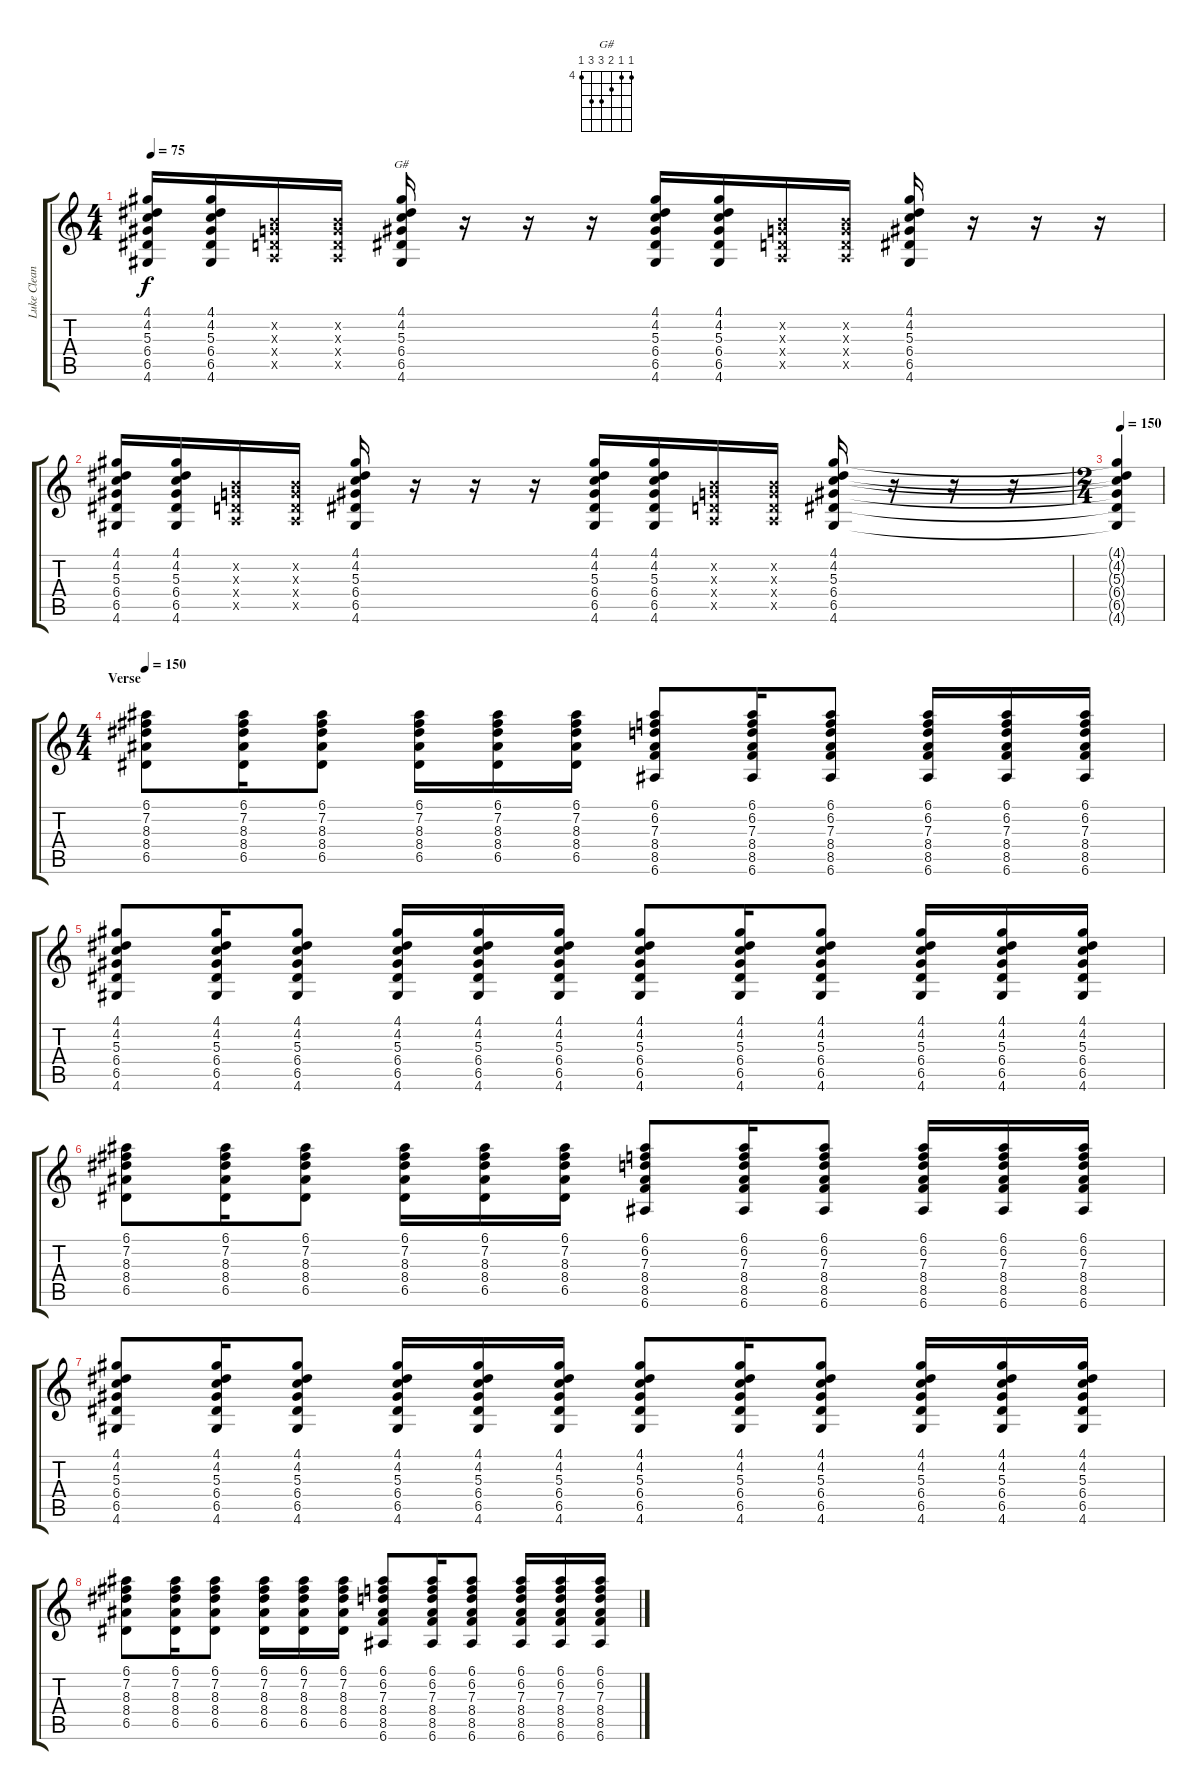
\track ("Luke Clean" "Luke Clean") {instrument electricguitarclean}
\staff {score tabs}
\tuning (E4 B3 G3 D3 A2 E2) {hide}
\chord ("G#" 4 4 5 6 6 4) {firstfret 4}
\ts (4 4)
\tempo 75
\clef g2
\ks c
(4.1 4.2 5.3 6.4 6.5 4.6).16{dy f} (4.1 4.2 5.3 6.4 6.5 4.6).16 (0.2{x} 0.3{x} 0.4{x} 0.5{x}).16 (0.2{x} 0.3{x} 0.4{x} 0.5{x}).16 (4.1 4.2 5.3 6.4 6.5 4.6).16{ch "G#"} r.16 r.16 r.16 (4.1 4.2 5.3 6.4 6.5 4.6).16 (4.1 4.2 5.3 6.4 6.5 4.6).16 (0.2{x} 0.3{x} 0.4{x} 0.5{x}).16 (0.2{x} 0.3{x} 0.4{x} 0.5{x}).16 (4.1 4.2 5.3 6.4 6.5 4.6).16 r.16 r.16 r.16 |
(4.1 4.2 5.3 6.4 6.5 4.6).16 (4.1 4.2 5.3 6.4 6.5 4.6).16 (0.2{x} 0.3{x} 0.4{x} 0.5{x}).16 (0.2{x} 0.3{x} 0.4{x} 0.5{x}).16 (4.1 4.2 5.3 6.4 6.5 4.6).16 r.16 r.16 r.16 (4.1 4.2 5.3 6.4 6.5 4.6).16 (4.1 4.2 5.3 6.4 6.5 4.6).16 (0.2{x} 0.3{x} 0.4{x} 0.5{x}).16 (0.2{x} 0.3{x} 0.4{x} 0.5{x}).16 (4.1 4.2 5.3 6.4 6.5 4.6).16 r.16 r.16 r.16 |
\ts (2 4)
\tempo 150
(4.1{t} 4.2{t} 5.3{t} 6.4{t} 6.5{t} 4.6{t}).4 |
\ts (4 4)
\section ("" "Verse")
\tempo 150
(6.1 7.2 8.3 8.4 6.5).8 (6.1 7.2 8.3 8.4 6.5).16 (6.1 7.2 8.3 8.4 6.5).8 (6.1 7.2 8.3 8.4 6.5).16 (6.1 7.2 8.3 8.4 6.5).16 (6.1 7.2 8.3 8.4 6.5).16 (6.1 6.2 7.3 8.4 8.5 6.6).8 (6.1 6.2 7.3 8.4 8.5 6.6).16 (6.1 6.2 7.3 8.4 8.5 6.6).8 (6.1 6.2 7.3 8.4 8.5 6.6).16 (6.1 6.2 7.3 8.4 8.5 6.6).16 (6.1 6.2 7.3 8.4 8.5 6.6).16 |
(4.1 4.2 5.3 6.4 6.5 4.6).8 (4.1 4.2 5.3 6.4 6.5 4.6).16 (4.1 4.2 5.3 6.4 6.5 4.6).8 (4.1 4.2 5.3 6.4 6.5 4.6).16 (4.1 4.2 5.3 6.4 6.5 4.6).16 (4.1 4.2 5.3 6.4 6.5 4.6).16 (4.1 4.2 5.3 6.4 6.5 4.6).8 (4.1 4.2 5.3 6.4 6.5 4.6).16 (4.1 4.2 5.3 6.4 6.5 4.6).8 (4.1 4.2 5.3 6.4 6.5 4.6).16 (4.1 4.2 5.3 6.4 6.5 4.6).16 (4.1 4.2 5.3 6.4 6.5 4.6).16 |
(6.1 7.2 8.3 8.4 6.5).8 (6.1 7.2 8.3 8.4 6.5).16 (6.1 7.2 8.3 8.4 6.5).8 (6.1 7.2 8.3 8.4 6.5).16 (6.1 7.2 8.3 8.4 6.5).16 (6.1 7.2 8.3 8.4 6.5).16 (6.1 6.2 7.3 8.4 8.5 6.6).8 (6.1 6.2 7.3 8.4 8.5 6.6).16 (6.1 6.2 7.3 8.4 8.5 6.6).8 (6.1 6.2 7.3 8.4 8.5 6.6).16 (6.1 6.2 7.3 8.4 8.5 6.6).16 (6.1 6.2 7.3 8.4 8.5 6.6).16 |
(4.1 4.2 5.3 6.4 6.5 4.6).8 (4.1 4.2 5.3 6.4 6.5 4.6).16 (4.1 4.2 5.3 6.4 6.5 4.6).8 (4.1 4.2 5.3 6.4 6.5 4.6).16 (4.1 4.2 5.3 6.4 6.5 4.6).16 (4.1 4.2 5.3 6.4 6.5 4.6).16 (4.1 4.2 5.3 6.4 6.5 4.6).8 (4.1 4.2 5.3 6.4 6.5 4.6).16 (4.1 4.2 5.3 6.4 6.5 4.6).8 (4.1 4.2 5.3 6.4 6.5 4.6).16 (4.1 4.2 5.3 6.4 6.5 4.6).16 (4.1 4.2 5.3 6.4 6.5 4.6).16 |
(6.1 7.2 8.3 8.4 6.5).8 (6.1 7.2 8.3 8.4 6.5).16 (6.1 7.2 8.3 8.4 6.5).8 (6.1 7.2 8.3 8.4 6.5).16 (6.1 7.2 8.3 8.4 6.5).16 (6.1 7.2 8.3 8.4 6.5).16 (6.1 6.2 7.3 8.4 8.5 6.6).8 (6.1 6.2 7.3 8.4 8.5 6.6).16 (6.1 6.2 7.3 8.4 8.5 6.6).8 (6.1 6.2 7.3 8.4 8.5 6.6).16 (6.1 6.2 7.3 8.4 8.5 6.6).16 (6.1 6.2 7.3 8.4 8.5 6.6).16
